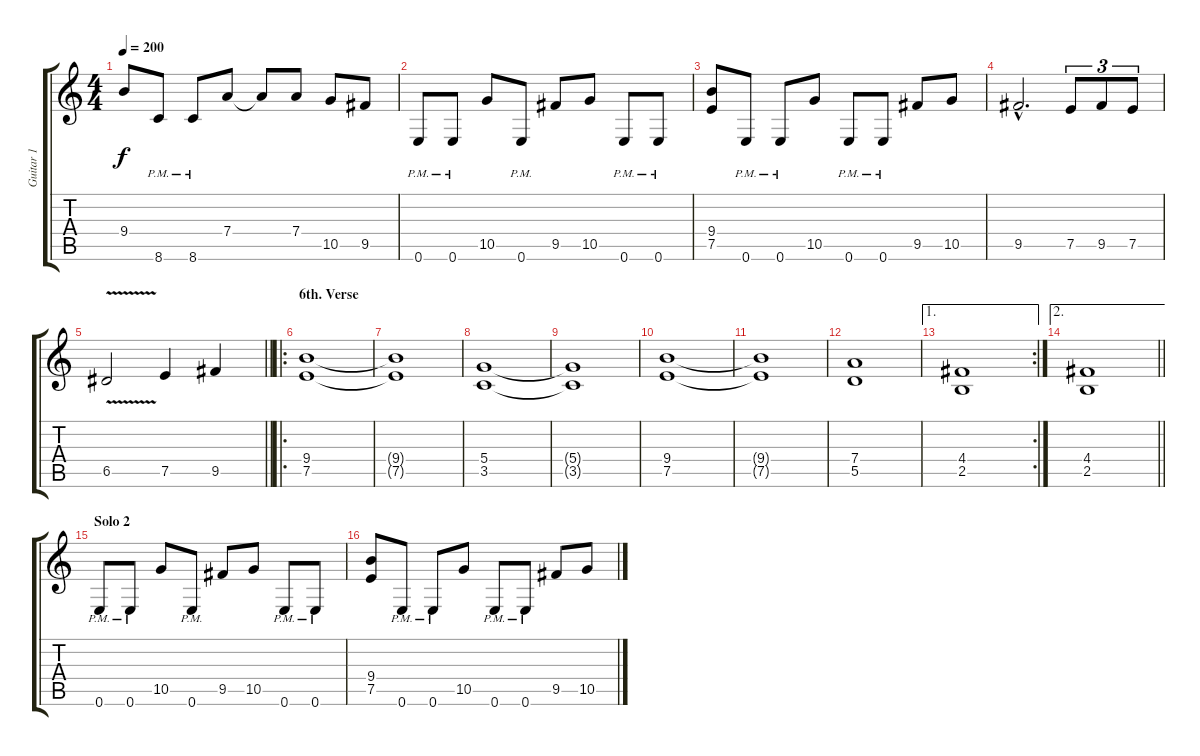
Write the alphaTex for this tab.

\track ("Guitar 1" "Guitar 1") {instrument distortionguitar}
\staff {score tabs}
\tuning (E4 B3 G3 D3 A2 E2) {hide}
\ts (4 4)
\tempo 200
\clef g2
\ks c
9.4.8{dy f} 8.6{pm}.8 8.6{pm}.8 7.4.8 7.4{t}.8 7.4.8 10.5.8 9.5.8 |
0.6{pm}.8 0.6{pm}.8 10.5.8 0.6{pm}.8 9.5.8 10.5.8 0.6{pm}.8 0.6{pm}.8 |
(9.4 7.5).8 0.6{pm}.8 0.6{pm}.8 10.5.8 0.6{pm}.8 0.6{pm}.8 9.5.8 10.5.8 |
9.5{hac}.2{d} 7.5.8{tu (3 2)} 9.5.8{tu (3 2)} 7.5.8{tu (3 2)} |
\barLineRight lightlight
6.5{v}.2 7.5.4 9.5.4 |
\ro
\section ("" "6th. Verse")
(9.4 7.5).1 |
(9.4{t} 7.5{t}).1 |
(5.4 3.5).1 |
(5.4{t} 3.5{t}).1 |
(9.4 7.5).1 |
(9.4{t} 7.5{t}).1 |
(7.4 5.5).1 |
\ae 1
\rc 2
(4.4 2.5).1 |
\ae 2
\barLineRight lightlight
(4.4 2.5).1 |
\section ("" "Solo 2")
0.6{pm}.8 0.6{pm}.8 10.5.8 0.6{pm}.8 9.5.8 10.5.8 0.6{pm}.8 0.6{pm}.8 |
(9.4 7.5).8 0.6{pm}.8 0.6{pm}.8 10.5.8 0.6{pm}.8 0.6{pm}.8 9.5.8 10.5.8
